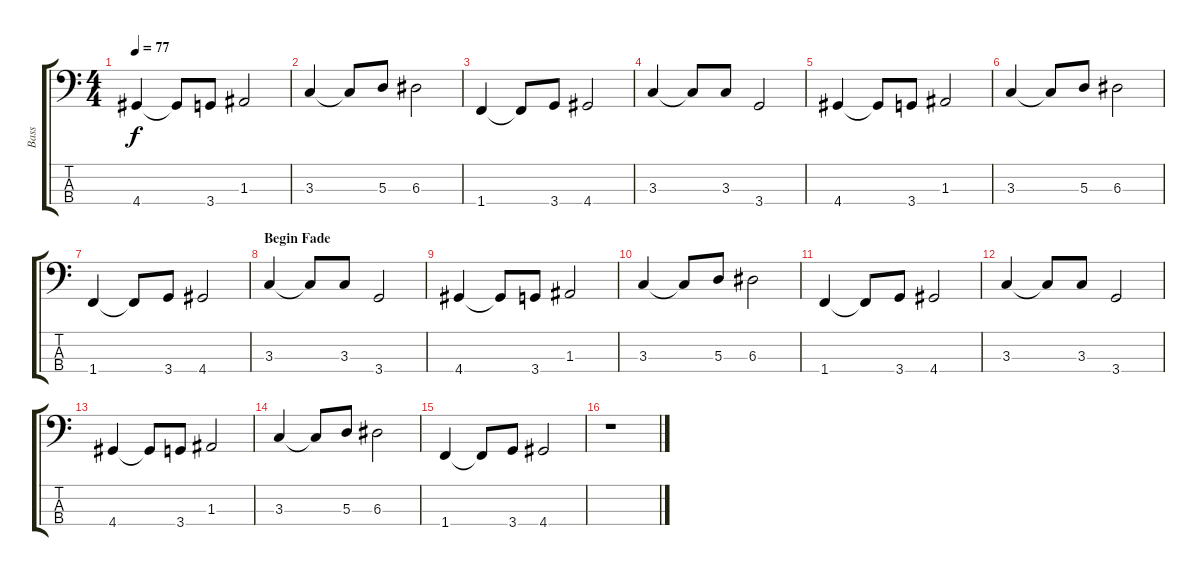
\track ("Bass" "Bass") {instrument fretlessbass}
\staff {score tabs}
\tuning (G2 D2 A1 E1) {hide}
\ts (4 4)
\tempo 77
\clef f4
\ks c
4.4.4{dy f} 4.4{t}.8 3.4.8 1.3.2 |
3.3.4 3.3{t}.8 5.3.8 6.3.2 |
1.4.4 1.4{t}.8 3.4.8 4.4.2 |
3.3.4 3.3{t}.8 3.3.8 3.4.2 |
4.4.4 4.4{t}.8 3.4.8 1.3.2 |
3.3.4 3.3{t}.8 5.3.8 6.3.2 |
1.4.4 1.4{t}.8 3.4.8 4.4.2 |
\section ("" "Begin Fade")
3.3.4{volume 10} 3.3{t}.8 3.3.8 3.4.2 |
4.4.4 4.4{t}.8 3.4.8 1.3.2 |
3.3.4{volume 8} 3.3{t}.8 5.3.8 6.3.2 |
1.4.4 1.4{t}.8 3.4.8 4.4.2 |
3.3.4{volume 4} 3.3{t}.8 3.3.8 3.4.2 |
4.4.4 4.4{t}.8 3.4.8 1.3.2 |
3.3.4{volume 0} 3.3{t}.8 5.3.8 6.3.2 |
1.4.4 1.4{t}.8 3.4.8 4.4.2 |
r.1
